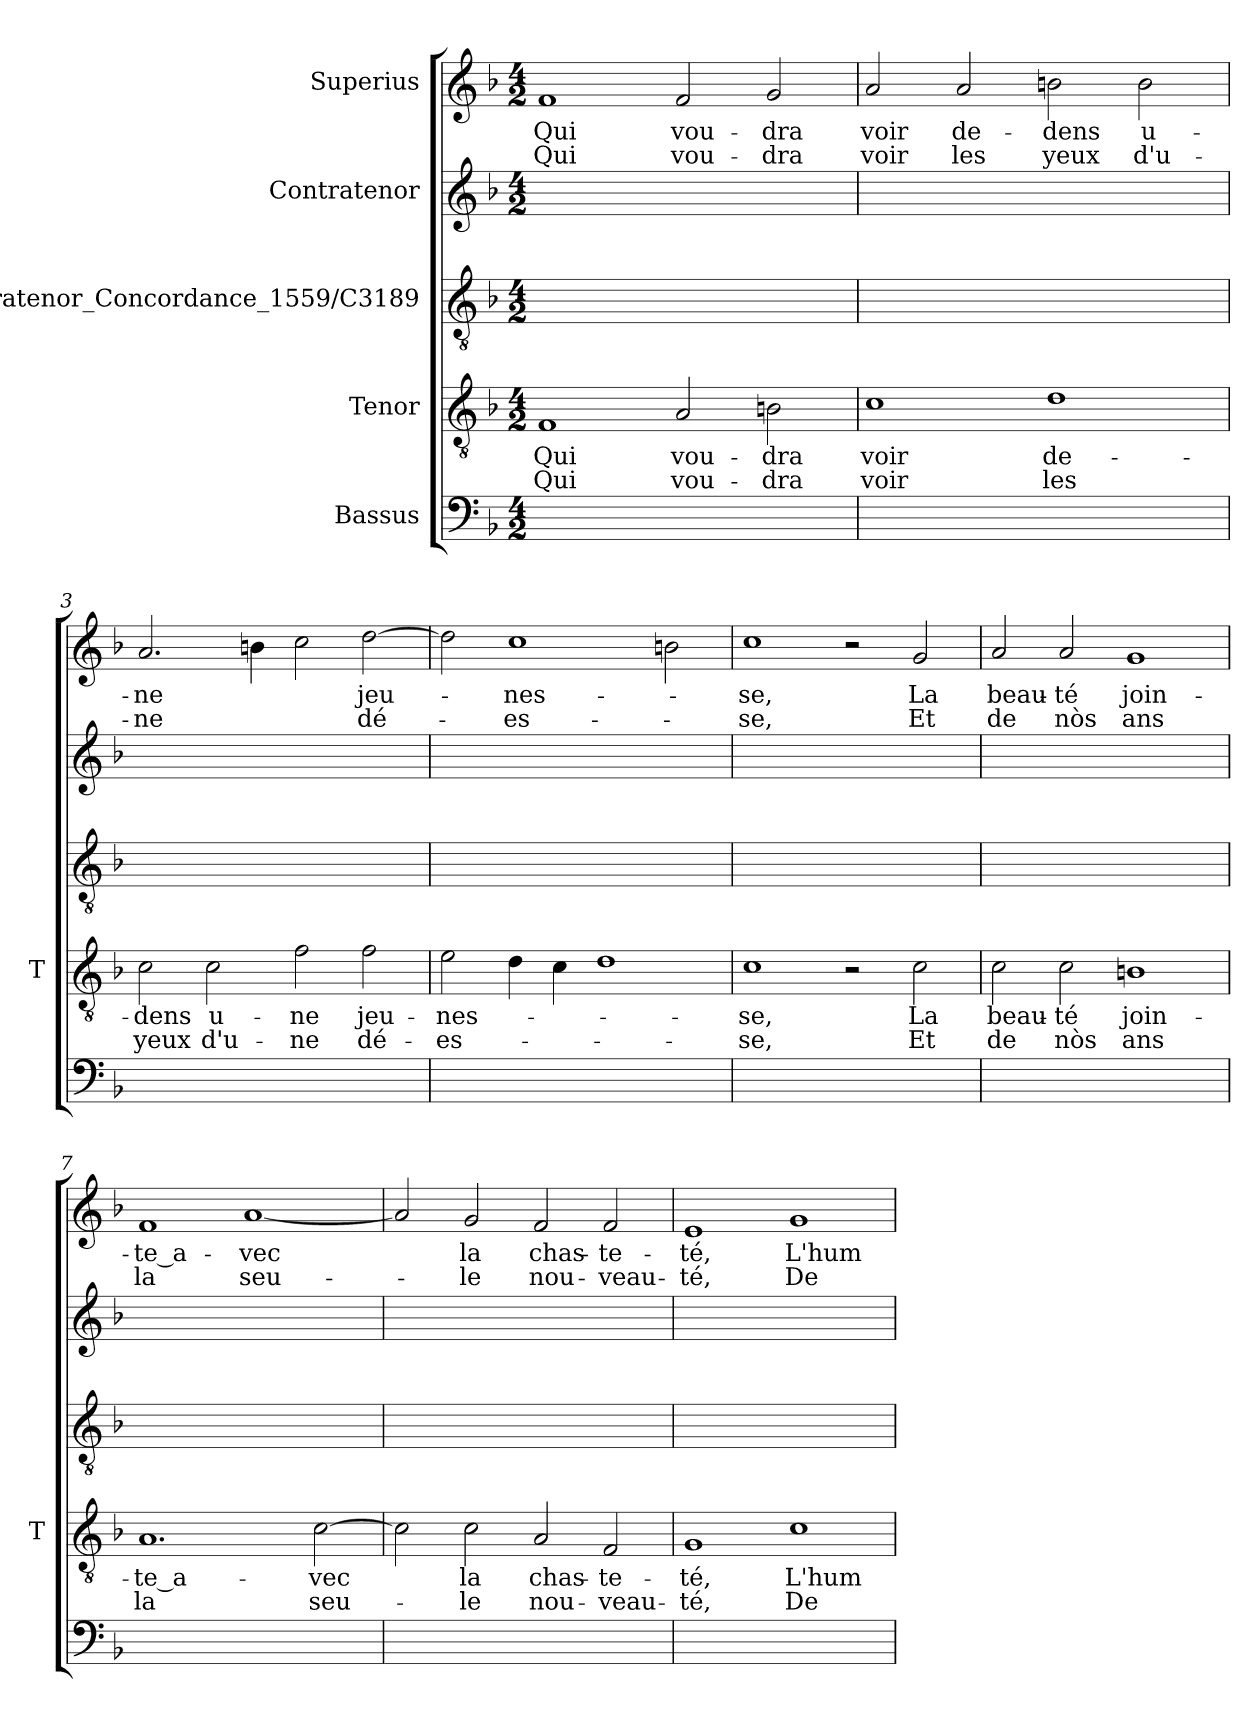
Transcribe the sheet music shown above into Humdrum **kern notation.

**kern	**kern	**text	**text	**kern	**kern	**kern	**text	**text
*part5	*part4	*part4	*part4	*part3	*part2	*part1	*part1	*part1
*staff5	*staff4	*staff4	*staff4	*staff3	*staff2	*staff1	*staff1	*staff1
*I"Bassus	*I"Tenor	*	*	*I"Contratenor_Concordance_1559/C3189	*I"Contratenor	*I"Superius	*	*
*	*I'T	*	*	*	*	*	*	*
*clefF4	*clefGv2	*	*	*clefGv2	*clefG2	*clefG2	*	*
*k[b-]	*k[b-]	*	*	*k[b-]	*k[b-]	*k[b-]	*	*
*M4/2	*M4/2	*	*	*M4/2	*M4/2	*M4/2	*	*
=1	=1	=1	=1	=1	=1	=1	=1	=1
0ryy	1F	-Qui	-Qui	0ryy	0ryy	1f	-Qui	-Qui
.	2A	vou-	vou-	.	.	2f	vou-	vou-
.	2Bn	-dra	-dra	.	.	2g	-dra	-dra
=2	=2	=2	=2	=2	=2	=2	=2	=2
0ryy	1c	-voir	-voir	0ryy	0ryy	2a	-voir	-voir
.	.	.	.	.	.	2a	de-	-les
.	1d	de-	-les	.	.	2b	-dens	-yeux
.	.	.	.	.	.	2b	u-	d'u-
=3	=3	=3	=3	=3	=3	=3	=3	=3
0ryy	2c	-dens	-yeux	0ryy	0ryy	2.a	-ne	-ne
.	2c	u-	d'u-	.	.	.	.	.
.	.	.	.	.	.	4b	.	.
.	2f	-ne	-ne	.	.	2cc	.	.
.	2f	jeu-	dé-	.	.	[2dd	jeu-	dé-
=4	=4	=4	=4	=4	=4	=4	=4	=4
0ryy	2e	nes-	es-	0ryy	0ryy	2dd]	.	.
.	4d	.	.	.	.	1cc	nes-	es-
.	4c	.	.	.	.	.	.	.
.	1d	.	.	.	.	.	.	.
.	.	.	.	.	.	2bn	.	.
=5	=5	=5	=5	=5	=5	=5	=5	=5
0ryy	1c	-se,	-se,	0ryy	0ryy	1cc	-se,	-se,
.	2r	.	.	.	.	2r	.	.
.	2c	-La	-Et	.	.	2g	-La	-Et
=6	=6	=6	=6	=6	=6	=6	=6	=6
0ryy	2c	beau-	-de	0ryy	0ryy	2a	beau-	-de
.	2c	-té	-nòs	.	.	2a	-té	-nòs
.	1Bn	join-	-ans	.	.	1g	join-	-ans
=7	=7	=7	=7	=7	=7	=7	=7	=7
0ryy	1.A	te_a-	-la	0ryy	0ryy	1f	te_a-	-la
.	.	.	.	.	.	[1a	-vec	seu-
.	[2c	-vec	seu-	.	.	.	.	.
=8	=8	=8	=8	=8	=8	=8	=8	=8
0ryy	2c]	.	.	0ryy	0ryy	2a]	.	.
.	2c	-la	-le	.	.	2g	-la	-le
.	2A	chas-	nou-	.	.	2f	chas-	nou-
.	2F	te-	veau-	.	.	2f	te-	veau-
=9	=9	=9	=9	=9	=9	=9	=9	=9
0ryy	1G	-té,	-té,	0ryy	0ryy	1e	-té,	-té,
.	1c	L'hum-	-De	.	.	1g	L'hum-	-De
=	=	=	=	=	=	=	=	=
*-	*-	*-	*-	*-	*-	*-	*-	*-
